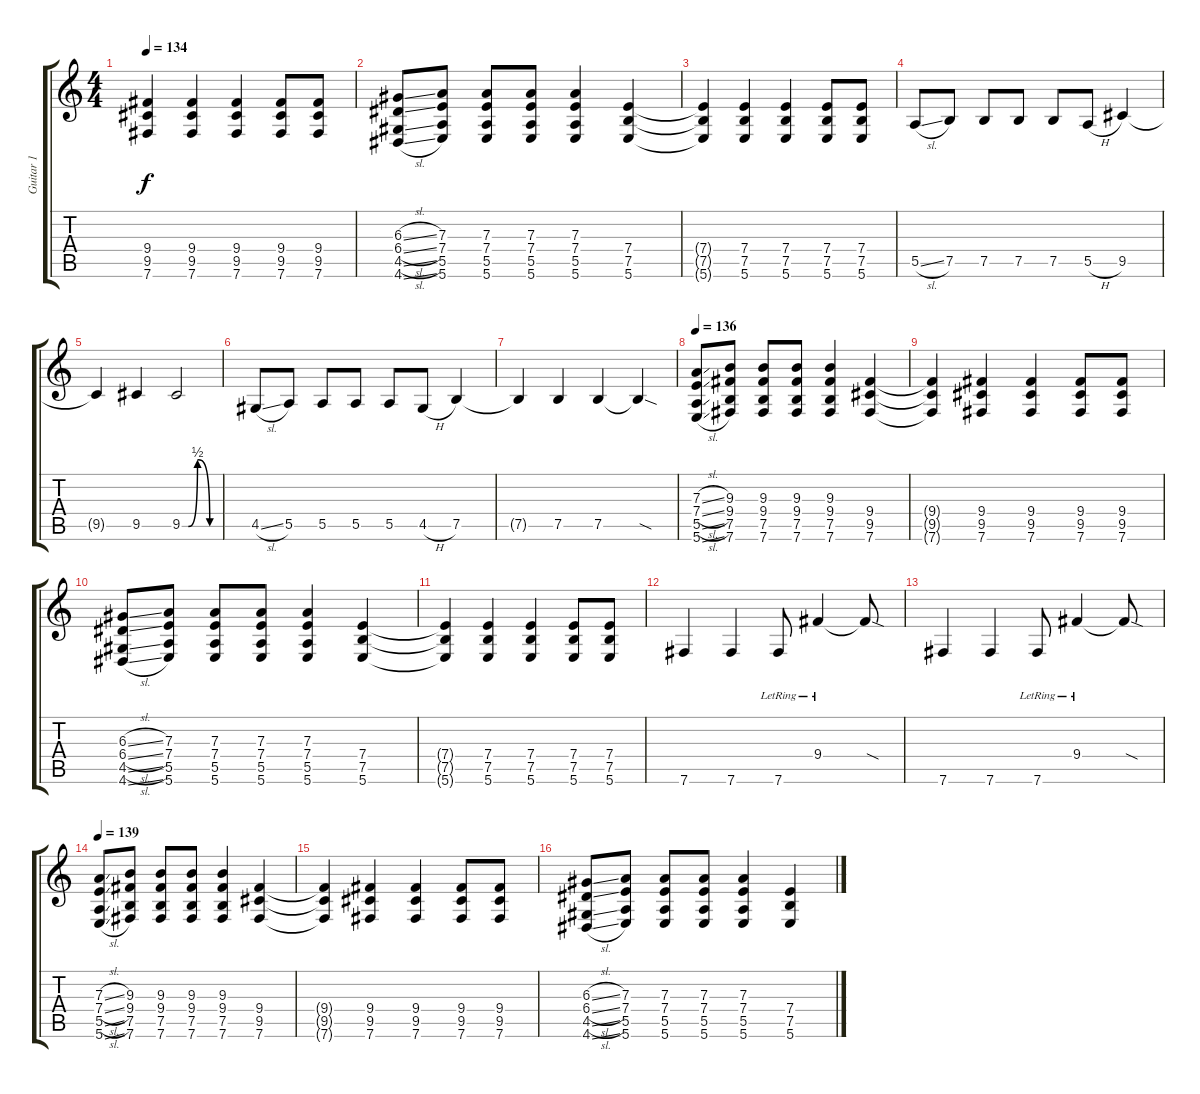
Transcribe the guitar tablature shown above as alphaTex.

\track ("Guitar 1" "Guitar 1") {instrument distortionguitar}
\staff {score tabs}
\tuning (B3 Gb3 D3 A2 E2 B1) {hide}
\ts (4 4)
\tempo 134
\clef g2
\ks c
(9.4{t} 9.5{t} 7.6{t}).4{dy f} (9.4 9.5 7.6).4 (9.4 9.5 7.6).4 (9.4 9.5 7.6).8 (9.4 9.5 7.6).8 |
(6.3{sl} 6.4{sl} 4.5{sl} 4.6{sl}).8 (7.3 7.4 5.5 5.6).8 (7.3 7.4 5.5 5.6).8 (7.3 7.4 5.5 5.6).8 (7.3 7.4 5.5 5.6).4 (7.4 7.5 5.6).4 |
(7.4{t} 7.5{t} 5.6{t}).4 (7.4 7.5 5.6).4 (7.4 7.5 5.6).4 (7.4 7.5 5.6).8 (7.4 7.5 5.6).8 |
5.5{sl}.8{volume 16} 7.5.8 7.5.8 7.5.8 7.5.8 5.5{h}.8 9.5.4 |
9.5{t}.4 9.5.4 9.5{be (custom 0 0 10 0 25 2 45 0 60 0)}.2 |
4.5{sl}.8 5.5.8 5.5.8 5.5.8 5.5.8 4.5{h}.8 7.5.4 |
7.5{t}.4 7.5.4 7.5.4 7.5{sod t}.4 |
\tempo 136
(7.3{sl} 7.4{sl} 5.5{sl} 5.6{sl}).8{volume 13} (9.3 9.4 7.5 7.6).8 (9.3 9.4 7.5 7.6).8 (9.3 9.4 7.5 7.6).8 (9.3 9.4 7.5 7.6).4 (9.4 9.5 7.6).4 |
(9.4{t} 9.5{t} 7.6{t}).4 (9.4 9.5 7.6).4 (9.4 9.5 7.6).4 (9.4 9.5 7.6).8 (9.4 9.5 7.6).8 |
(6.3{sl} 6.4{sl} 4.5{sl} 4.6{sl}).8 (7.3 7.4 5.5 5.6).8 (7.3 7.4 5.5 5.6).8 (7.3 7.4 5.5 5.6).8 (7.3 7.4 5.5 5.6).4 (7.4 7.5 5.6).4 |
(7.4{t} 7.5{t} 5.6{t}).4 (7.4 7.5 5.6).4 (7.4 7.5 5.6).4 (7.4 7.5 5.6).8 (7.4 7.5 5.6).8 |
7.6.4 7.6.4 7.6{lr}.8 9.4{lr}.4 9.4{sod t}.8 |
7.6.4 7.6.4 7.6{lr}.8 9.4{lr}.4 9.4{sod t}.8 |
\tempo 139
(7.3{sl} 7.4{sl} 5.5{sl} 5.6{sl}).8 (9.3 9.4 7.5 7.6).8 (9.3 9.4 7.5 7.6).8 (9.3 9.4 7.5 7.6).8 (9.3 9.4 7.5 7.6).4 (9.4 9.5 7.6).4 |
(9.4{t} 9.5{t} 7.6{t}).4 (9.4 9.5 7.6).4 (9.4 9.5 7.6).4 (9.4 9.5 7.6).8 (9.4 9.5 7.6).8 |
(6.3{sl} 6.4{sl} 4.5{sl} 4.6{sl}).8 (7.3 7.4 5.5 5.6).8 (7.3 7.4 5.5 5.6).8 (7.3 7.4 5.5 5.6).8 (7.3 7.4 5.5 5.6).4 (7.4 7.5 5.6).4
